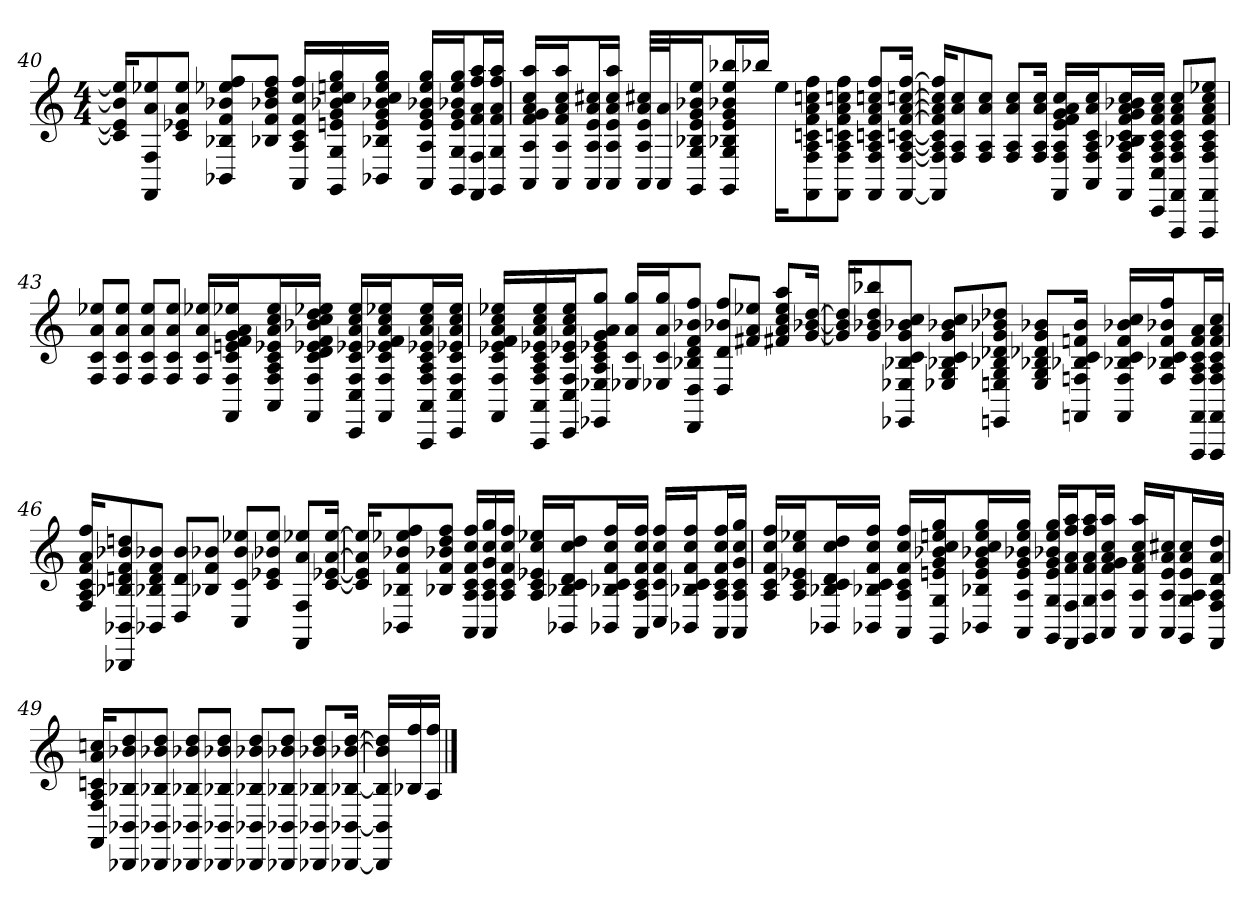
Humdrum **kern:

**kern
*part1
*staff1
*clefG2
*M4/4
=40
16c/] 16e-] 16b-] 16ee-]KL
8FF/ 8F 8a 8ee-X
8c/ 8e-X 8a 8ee-J
8BB-X/ 8B-X 8f 8b-X 8ee-X 8ffL
8B-X/ 8f 8b-X 8dd 8ffJ
16AA/ 16A 16c 16f 16cc 16ffLL
16GG/ 16G 16en 16g 16b-X 16cc 16een 16gg
16BB-X/ 16B-X 16e 16g 16b-X 16cc 16ee 16ggJJ
16AA/ 16A 16e 16g 16b-X 16ee 16ggLL
16GG/ 16G 16e 16g 16b-X 16ee 16ggJ
16FF/ 16F 16f 16a 16ff 16aaL
16GG/ 16G 16f 16a 16ff 16aaJJ
=41
16AA/ 16A 16f 16g 16a 16cc 16aaLL
16AA/ 16A 16f 16a 16cc 16aaJ
16AA/ 16A 16e 16a 16cc#XL
16AA/ 16A 16e 16a 16cc# 16aaJJ
32AA/ 32A 32e 32a 32cc#XLLL
32AA/ 32aJ
16GG/ 16G 16B-X 16e 16g 16b-X 16eeJ
16GG/ 16G 16B-X 16e 16g 16b-X 16ee 16bb-XL
16bb-X/JJ
16ee\KL
8FF\ 8F 8A 8cn 8f 8a 8ccn 8ff
8FF\ 8F 8A 8cn 8f 8a 8ccn 8ffJ
8FF/ 8F 8A 8cn 8f 8a 8ccn 8ffL
[16FF/ [16F [16A [16cn [16f [16a [16ccn [16ffJk
=42
16FF/] 16F] 16A] 16c] 16f] 16a] 16cc] 16ff]KL
8F/ 8A 8a 8cc
8F/ 8A 8a 8ccJ
8F/ 8A 8a 8ccL
16F/ 16A 16a 16ccJk
16FF/ 16F 16A 16e 16f 16g 16a 16ccLL
16AA/ 16F 16A 16c 16a 16ccJ
16FF/ 16F 16A 16B-X 16c 16f 16g 16a 16b-X 16ccL
16CC/ 16C 16F 16A 16c 16f 16a 16ccJJ
8FFF/ 8FF 8F 8A 8c 8f 8a 8ccL
8FFF/ 8FF 8F 8A 8c 8f 8a 8cc 8ee-XJ
=43
8F/ 8c 8a 8ee-L
8F/ 8c 8a 8ee-J
8F/ 8c 8a 8ee-L
8F/ 8c 8a 8ee-J
16F/ 16c 16a 16ee-XLL
16FF/ 16F 16c 16en 16f 16g 16a 16ee-XJ
16AA/ 16F 16A 16c 16e-X 16a 16cc 16ee-L
16FF/ 16F 16c 16d 16e-X 16f 16b-X 16cc 16dd 16ee-XJJ
16CC/ 16C 16F 16c 16e-X 16a 16cc 16ee-LL
16FF/ 16F 16c 16e-X 16f 16a 16cc 16ee-XJ
16AAA/ 16AA 16F 16A 16c 16e-X 16a 16cc 16ee-L
16CC/ 16C 16F 16c 16e-X 16a 16cc 16ee-JJ
=44
16FF/ 16F 16c 16e-X 16f 16a 16cc 16ee-XLL
16AAA/ 16AA 16F 16A 16c 16e-X 16a 16cc 16ee-J
16CC/ 16C 16F 16c 16e-X 16a 16cc 16ee-K
8EE-X/ 8E-X 8A 8c 8e-X 8g 8a 8ggJ
16E-X/ 16c 16a 16ggKL
16E-X/ 16c 16a 16ggK
8DD/ 8D 8B-X 8d 8f 8b-X 8ffJ
8D/ 8d 8b-X 8ffL
8f#X/ 8a 8ee-XJ
8f#X/ 8a 8cc 8ee- 8aaL
[16g/ [16b-X [16ddJk
=45
16g/] 16b-] 16dd]KL
8g/ 8b-X 8dd 8bb-X
8EE-X/ 8E-X 8B-X 8c 8g 8b-X 8ccJ
8E-X/ 8G 8B-X 8c 8g 8b-X 8ccL
8EEn/ 8En 8G 8B-X 8d-X 8g 8b-X 8dd-XJ
8E/ 8G 8B-X 8d-X 8g 8b-XL
16FFn/ 16Fn 16B-X 16c 16fn 16b-Jk
16FF/ 16F 16B-X 16c 16f 16b-X 16ccLL
16F/ 16B-X 16c 16f 16b-X 16ffJ
16FFF/ 16FF 16F 16A 16c 16f 16aL
16FFF/ 16FF 16F 16A 16c 16f 16a 16ccJJ
=46
16F/ 16A 16c 16f 16a 16ffKL
8BBB-X/ 8BB-X 8B-X 8dn 8f 8b-X 8ddn
8BB-X/ 8B-X 8d 8f 8b-XJ
8D/ 8d 8b-L
8B-X/ 8f 8b-XJ
8C/ 8c 8b- 8ee-XL
8c/ 8e-X 8b-X 8ee-J
8FF/ 8F 8a 8ee-XL
[16c/ [16e-X [16a [16ee-Jk
=47
16c/] 16e-] 16a] 16ee-]KL
8BB-X/ 8B-X 8f 8b-X 8ee-X 8ff
8B-X/ 8f 8b-X 8dd 8ffJ
16AA/ 16A 16c 16f 16cc 16ffLL
16AA/ 16A 16c 16g 16cc 16gg
16A/ 16c 16f 16cc 16ffJJ
16A/ 16c 16e-X 16cc 16ee-XLL
16BB-X/ 16B-X 16c 16d 16cc 16ddJ
16BB-X/ 16B-X 16c 16f 16cc 16ffL
16AA/ 16A 16c 16f 16cc 16ffJJ
16C/ 16c 16f 16cc 16ffLL
16BB-X/ 16B-X 16c 16f 16cc 16ffJ
16AA/ 16A 16c 16f 16cc 16ffL
16AA/ 16A 16c 16g 16cc 16ggJJ
=48
16A/ 16c 16f 16cc 16ffLL
16A/ 16c 16e-X 16cc 16ee-XJ
16BB-X/ 16B-X 16c 16d 16cc 16ddL
16BB-X/ 16B-X 16c 16f 16cc 16ffJJ
16AA/ 16A 16c 16f 16cc 16ffLL
16GG/ 16G 16en 16g 16b-X 16cc 16een 16ggJ
16BB-X/ 16B-X 16e 16g 16b-X 16cc 16ee 16ggL
16AA/ 16A 16e 16g 16b-X 16ee 16ggJJ
16GG/ 16G 16e 16g 16b-X 16ee 16ggLL
16FF/ 16F 16f 16a 16ff 16aaJ
16GG/ 16G 16f 16a 16ff 16aaL
16AA/ 16A 16f 16g 16a 16cc 16aaJJ
16AA/ 16A 16f 16a 16cc 16aaLL
16AA/ 16A 16e 16a 16cc#XJ
16GG/ 16G 16A 16e 16a 16cc#L
16FF/ 16F 16A 16d 16a 16ddJJ
=49
16FF/ 16F 16A 16cn 16a 16ccnKL
8BBB-X/ 8BB-X 8B-X 8b-X 8dd
8BBB-X/ 8BB-X 8B-X 8b-X 8ddJ
8BBB-X/ 8BB-X 8B-X 8b-X 8ddL
8BBB-X/ 8BB-X 8B-X 8b-X 8ddJ
8BBB-X/ 8BB-X 8B-X 8b-X 8ddL
8BBB-X/ 8BB-X 8B-X 8b-X 8ddJ
8BBB-X/ 8BB-X 8B-X 8b-X 8ddL
[16BBB-X/ [16BB-X [16B-X [16b-X [16ddJk
=50
16BBB-/] 16BB-] 16B-] 16b-] 16dd]LL
16B-X/ 16ff
16A/ 16ffJJ
==
*-
